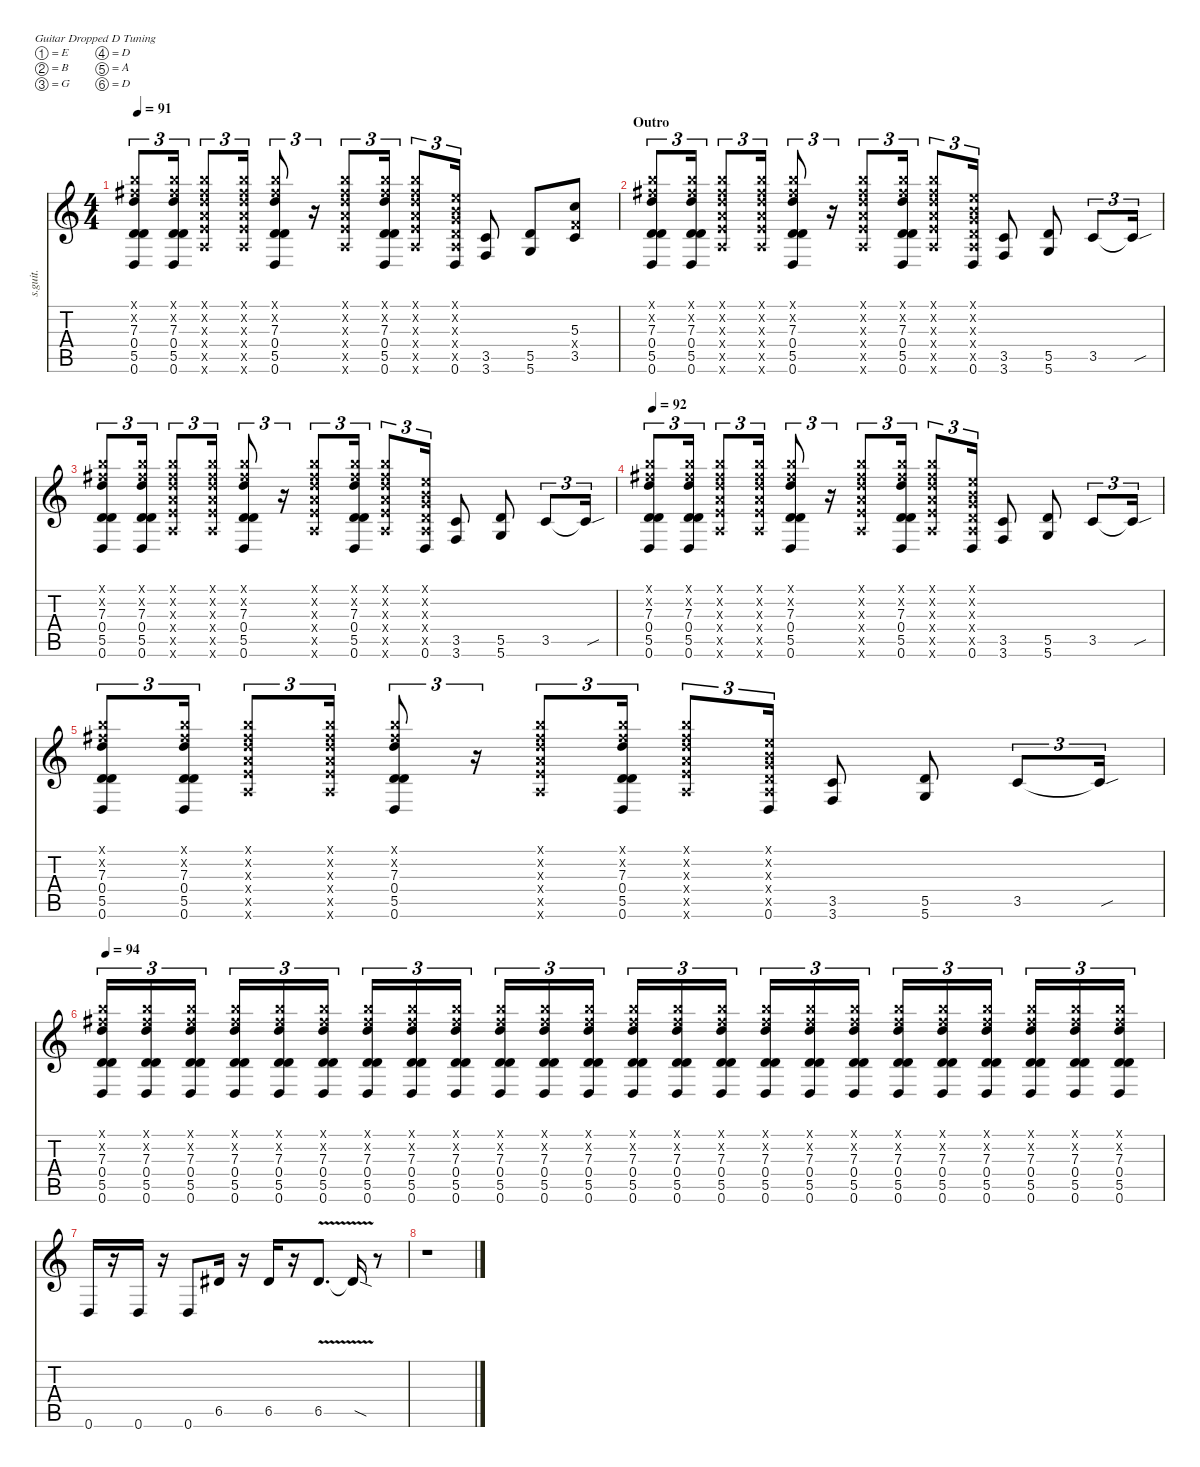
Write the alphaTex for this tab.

\defaultSystemsLayout 4
\hideDynamics
\bracketExtendMode nobrackets
\track ("Tom Morello - Guitar 2" "s.guit.") {instrument overdrivenguitar}
\staff {score tabs}
\tuning (E4 B3 G3 D3 A2 D2)
\ts (4 4)
\tempo 91
\clef g2
\ks c
(7.1{x} 7.2{x acc #} 7.3 0.4 5.5 0.6).8{tu (3 2) lyrics (0 "") lyrics (1 "") lyrics (2 "") lyrics (3 "") lyrics (4 "") dy f} (7.1{x} 7.2{x acc #} 7.3 0.4 5.5 0.6).16{tu (3 2) lyrics (0 "") lyrics (1 "") lyrics (2 "") lyrics (3 "") lyrics (4 "")} (7.1{x} 7.2{x acc #} 7.3{x} 7.4{x} 7.5{x} 7.6{x}).8{tu (3 2) lyrics (0 "") lyrics (1 "") lyrics (2 "") lyrics (3 "") lyrics (4 "")} (7.1{x} 7.2{x acc #} 7.3{x} 7.4{x} 7.5{x} 7.6{x}).16{tu (3 2) lyrics (0 "") lyrics (1 "") lyrics (2 "") lyrics (3 "") lyrics (4 "")} (7.1{x} 7.2{x acc #} 7.3 0.4 5.5 0.6).8{tu (3 2) lyrics (0 "") lyrics (1 "") lyrics (2 "") lyrics (3 "") lyrics (4 "")} r.16{tu (3 2)} (7.1{x} 7.2{x acc #} 7.3{x} 7.4{x} 7.5{x} 7.6{x}).8{tu (3 2) lyrics (0 "") lyrics (1 "") lyrics (2 "") lyrics (3 "") lyrics (4 "")} (7.1{x} 7.2{x acc #} 7.3 0.4 5.5 0.6).16{tu (3 2) lyrics (0 "") lyrics (1 "") lyrics (2 "") lyrics (3 "") lyrics (4 "")} (7.1{x} 7.2{x acc #} 7.3{x} 7.4{x} 7.5{x} 7.6{x}).8{tu (3 2) lyrics (0 "") lyrics (1 "") lyrics (2 "") lyrics (3 "") lyrics (4 "")} (0.1{x} 0.2{x} 0.3{x} 0.4{x} 0.5{x} 0.6).16{tu (3 2) lyrics (0 "") lyrics (1 "") lyrics (2 "") lyrics (3 "") lyrics (4 "")} (3.5 3.6).8{lyrics (0 "") lyrics (1 "") lyrics (2 "") lyrics (3 "") lyrics (4 "")} (5.5 5.6).8{lyrics (0 "") lyrics (1 "") lyrics (2 "") lyrics (3 "") lyrics (4 "")} (5.3 3.4{x} 3.5).8{lyrics (0 "") lyrics (1 "") lyrics (2 "") lyrics (3 "") lyrics (4 "")} |
\section ("" "Outro")
(7.1{x} 7.2{x acc #} 7.3 0.4 5.5 0.6).8{tu (3 2) lyrics (0 "") lyrics (1 "") lyrics (2 "") lyrics (3 "") lyrics (4 "")} (7.1{x} 7.2{x acc #} 7.3 0.4 5.5 0.6).16{tu (3 2) lyrics (0 "") lyrics (1 "") lyrics (2 "") lyrics (3 "") lyrics (4 "")} (7.1{x} 7.2{x acc #} 7.3{x} 7.4{x} 7.5{x} 7.6{x}).8{tu (3 2) lyrics (0 "") lyrics (1 "") lyrics (2 "") lyrics (3 "") lyrics (4 "")} (7.1{x} 7.2{x acc #} 7.3{x} 7.4{x} 7.5{x} 7.6{x}).16{tu (3 2) lyrics (0 "") lyrics (1 "") lyrics (2 "") lyrics (3 "") lyrics (4 "")} (7.1{x} 7.2{x acc #} 7.3 0.4 5.5 0.6).8{tu (3 2) lyrics (0 "") lyrics (1 "") lyrics (2 "") lyrics (3 "") lyrics (4 "")} r.16{tu (3 2)} (7.1{x} 7.2{x acc #} 7.3{x} 7.4{x} 7.5{x} 7.6{x}).8{tu (3 2) lyrics (0 "") lyrics (1 "") lyrics (2 "") lyrics (3 "") lyrics (4 "")} (7.1{x} 7.2{x acc #} 7.3 0.4 5.5 0.6).16{tu (3 2) lyrics (0 "") lyrics (1 "") lyrics (2 "") lyrics (3 "") lyrics (4 "")} (7.1{x} 7.2{x acc #} 7.3{x} 7.4{x} 7.5{x} 7.6{x}).8{tu (3 2) lyrics (0 "") lyrics (1 "") lyrics (2 "") lyrics (3 "") lyrics (4 "")} (0.1{x} 0.2{x} 0.3{x} 0.4{x} 0.5{x} 0.6).16{tu (3 2) lyrics (0 "") lyrics (1 "") lyrics (2 "") lyrics (3 "") lyrics (4 "")} (3.5 3.6).8{lyrics (0 "") lyrics (1 "") lyrics (2 "") lyrics (3 "") lyrics (4 "")} (5.5 5.6).8{lyrics (0 "") lyrics (1 "") lyrics (2 "") lyrics (3 "") lyrics (4 "")} 3.5.8{tu (3 2) lyrics (0 "") lyrics (1 "") lyrics (2 "") lyrics (3 "") lyrics (4 "")} 3.5{sou t}.16{tu (3 2) lyrics (0 "") lyrics (1 "") lyrics (2 "") lyrics (3 "") lyrics (4 "")} |
(7.1{x} 7.2{x acc #} 7.3 0.4 5.5 0.6).8{tu (3 2) lyrics (0 "") lyrics (1 "") lyrics (2 "") lyrics (3 "") lyrics (4 "")} (7.1{x} 7.2{x acc #} 7.3 0.4 5.5 0.6).16{tu (3 2) lyrics (0 "") lyrics (1 "") lyrics (2 "") lyrics (3 "") lyrics (4 "")} (7.1{x} 7.2{x acc #} 7.3{x} 7.4{x} 7.5{x} 7.6{x}).8{tu (3 2) lyrics (0 "") lyrics (1 "") lyrics (2 "") lyrics (3 "") lyrics (4 "")} (7.1{x} 7.2{x acc #} 7.3{x} 7.4{x} 7.5{x} 7.6{x}).16{tu (3 2) lyrics (0 "") lyrics (1 "") lyrics (2 "") lyrics (3 "") lyrics (4 "")} (7.1{x} 7.2{x acc #} 7.3 0.4 5.5 0.6).8{tu (3 2) lyrics (0 "") lyrics (1 "") lyrics (2 "") lyrics (3 "") lyrics (4 "")} r.16{tu (3 2)} (7.1{x} 7.2{x acc #} 7.3{x} 7.4{x} 7.5{x} 7.6{x}).8{tu (3 2) lyrics (0 "") lyrics (1 "") lyrics (2 "") lyrics (3 "") lyrics (4 "")} (7.1{x} 7.2{x acc #} 7.3 0.4 5.5 0.6).16{tu (3 2) lyrics (0 "") lyrics (1 "") lyrics (2 "") lyrics (3 "") lyrics (4 "")} (7.1{x} 7.2{x acc #} 7.3{x} 7.4{x} 7.5{x} 7.6{x}).8{tu (3 2) lyrics (0 "") lyrics (1 "") lyrics (2 "") lyrics (3 "") lyrics (4 "")} (0.1{x} 0.2{x} 0.3{x} 0.4{x} 0.5{x} 0.6).16{tu (3 2) lyrics (0 "") lyrics (1 "") lyrics (2 "") lyrics (3 "") lyrics (4 "")} (3.5 3.6).8{lyrics (0 "") lyrics (1 "") lyrics (2 "") lyrics (3 "") lyrics (4 "")} (5.5 5.6).8{lyrics (0 "") lyrics (1 "") lyrics (2 "") lyrics (3 "") lyrics (4 "")} 3.5.8{tu (3 2) lyrics (0 "") lyrics (1 "") lyrics (2 "") lyrics (3 "") lyrics (4 "")} 3.5{sou t}.16{tu (3 2) lyrics (0 "") lyrics (1 "") lyrics (2 "") lyrics (3 "") lyrics (4 "")} |
\tempo 92
(7.1{x} 7.2{x acc #} 7.3 0.4 5.5 0.6).8{tu (3 2) lyrics (0 "") lyrics (1 "") lyrics (2 "") lyrics (3 "") lyrics (4 "")} (7.1{x} 7.2{x acc #} 7.3 0.4 5.5 0.6).16{tu (3 2) lyrics (0 "") lyrics (1 "") lyrics (2 "") lyrics (3 "") lyrics (4 "")} (7.1{x} 7.2{x acc #} 7.3{x} 7.4{x} 7.5{x} 7.6{x}).8{tu (3 2) lyrics (0 "") lyrics (1 "") lyrics (2 "") lyrics (3 "") lyrics (4 "")} (7.1{x} 7.2{x acc #} 7.3{x} 7.4{x} 7.5{x} 7.6{x}).16{tu (3 2) lyrics (0 "") lyrics (1 "") lyrics (2 "") lyrics (3 "") lyrics (4 "")} (7.1{x} 7.2{x acc #} 7.3 0.4 5.5 0.6).8{tu (3 2) lyrics (0 "") lyrics (1 "") lyrics (2 "") lyrics (3 "") lyrics (4 "")} r.16{tu (3 2)} (7.1{x} 7.2{x acc #} 7.3{x} 7.4{x} 7.5{x} 7.6{x}).8{tu (3 2) lyrics (0 "") lyrics (1 "") lyrics (2 "") lyrics (3 "") lyrics (4 "")} (7.1{x} 7.2{x acc #} 7.3 0.4 5.5 0.6).16{tu (3 2) lyrics (0 "") lyrics (1 "") lyrics (2 "") lyrics (3 "") lyrics (4 "")} (7.1{x} 7.2{x acc #} 7.3{x} 7.4{x} 7.5{x} 7.6{x}).8{tu (3 2) lyrics (0 "") lyrics (1 "") lyrics (2 "") lyrics (3 "") lyrics (4 "")} (0.1{x} 0.2{x} 0.3{x} 0.4{x} 0.5{x} 0.6).16{tu (3 2) lyrics (0 "") lyrics (1 "") lyrics (2 "") lyrics (3 "") lyrics (4 "")} (3.5 3.6).8{lyrics (0 "") lyrics (1 "") lyrics (2 "") lyrics (3 "") lyrics (4 "")} (5.5 5.6).8{lyrics (0 "") lyrics (1 "") lyrics (2 "") lyrics (3 "") lyrics (4 "")} 3.5.8{tu (3 2) lyrics (0 "") lyrics (1 "") lyrics (2 "") lyrics (3 "") lyrics (4 "")} 3.5{sou t}.16{tu (3 2) lyrics (0 "") lyrics (1 "") lyrics (2 "") lyrics (3 "") lyrics (4 "")} |
(7.1{x} 7.2{x acc #} 7.3 0.4 5.5 0.6).8{tu (3 2) lyrics (0 "") lyrics (1 "") lyrics (2 "") lyrics (3 "") lyrics (4 "")} (7.1{x} 7.2{x acc #} 7.3 0.4 5.5 0.6).16{tu (3 2) lyrics (0 "") lyrics (1 "") lyrics (2 "") lyrics (3 "") lyrics (4 "")} (7.1{x} 7.2{x acc #} 7.3{x} 7.4{x} 7.5{x} 7.6{x}).8{tu (3 2) lyrics (0 "") lyrics (1 "") lyrics (2 "") lyrics (3 "") lyrics (4 "")} (7.1{x} 7.2{x acc #} 7.3{x} 7.4{x} 7.5{x} 7.6{x}).16{tu (3 2) lyrics (0 "") lyrics (1 "") lyrics (2 "") lyrics (3 "") lyrics (4 "")} (7.1{x} 7.2{x acc #} 7.3 0.4 5.5 0.6).8{tu (3 2) lyrics (0 "") lyrics (1 "") lyrics (2 "") lyrics (3 "") lyrics (4 "")} r.16{tu (3 2)} (7.1{x} 7.2{x acc #} 7.3{x} 7.4{x} 7.5{x} 7.6{x}).8{tu (3 2) lyrics (0 "") lyrics (1 "") lyrics (2 "") lyrics (3 "") lyrics (4 "")} (7.1{x} 7.2{x acc #} 7.3 0.4 5.5 0.6).16{tu (3 2) lyrics (0 "") lyrics (1 "") lyrics (2 "") lyrics (3 "") lyrics (4 "")} (7.1{x} 7.2{x acc #} 7.3{x} 7.4{x} 7.5{x} 7.6{x}).8{tu (3 2) lyrics (0 "") lyrics (1 "") lyrics (2 "") lyrics (3 "") lyrics (4 "")} (0.1{x} 0.2{x} 0.3{x} 0.4{x} 0.5{x} 0.6).16{tu (3 2) lyrics (0 "") lyrics (1 "") lyrics (2 "") lyrics (3 "") lyrics (4 "")} (3.5 3.6).8{lyrics (0 "") lyrics (1 "") lyrics (2 "") lyrics (3 "") lyrics (4 "")} (5.5 5.6).8{lyrics (0 "") lyrics (1 "") lyrics (2 "") lyrics (3 "") lyrics (4 "")} 3.5.8{tu (3 2) lyrics (0 "") lyrics (1 "") lyrics (2 "") lyrics (3 "") lyrics (4 "")} 3.5{sou t}.16{tu (3 2) lyrics (0 "") lyrics (1 "") lyrics (2 "") lyrics (3 "") lyrics (4 "")} |
\tempo 94
(7.1{x} 7.2{x acc #} 7.3 0.4 5.5 0.6).16{tu (3 2) lyrics (0 "") lyrics (1 "") lyrics (2 "") lyrics (3 "") lyrics (4 "")} (7.1{x} 7.2{x acc #} 7.3 0.4 5.5 0.6).16{tu (3 2) lyrics (0 "") lyrics (1 "") lyrics (2 "") lyrics (3 "") lyrics (4 "")} (7.1{x} 7.2{x acc #} 7.3 0.4 5.5 0.6).16{tu (3 2) lyrics (0 "") lyrics (1 "") lyrics (2 "") lyrics (3 "") lyrics (4 "")} (7.1{x} 7.2{x acc #} 7.3 0.4 5.5 0.6).16{tu (3 2) lyrics (0 "") lyrics (1 "") lyrics (2 "") lyrics (3 "") lyrics (4 "")} (7.1{x} 7.2{x acc #} 7.3 0.4 5.5 0.6).16{tu (3 2) lyrics (0 "") lyrics (1 "") lyrics (2 "") lyrics (3 "") lyrics (4 "")} (7.1{x} 7.2{x acc #} 7.3 0.4 5.5 0.6).16{tu (3 2) lyrics (0 "") lyrics (1 "") lyrics (2 "") lyrics (3 "") lyrics (4 "")} (7.1{x} 7.2{x acc #} 7.3 0.4 5.5 0.6).16{tu (3 2) lyrics (0 "") lyrics (1 "") lyrics (2 "") lyrics (3 "") lyrics (4 "")} (7.1{x} 7.2{x acc #} 7.3 0.4 5.5 0.6).16{tu (3 2) lyrics (0 "") lyrics (1 "") lyrics (2 "") lyrics (3 "") lyrics (4 "")} (7.1{x} 7.2{x acc #} 7.3 0.4 5.5 0.6).16{tu (3 2) lyrics (0 "") lyrics (1 "") lyrics (2 "") lyrics (3 "") lyrics (4 "")} (7.1{x} 7.2{x acc #} 7.3 0.4 5.5 0.6).16{tu (3 2) lyrics (0 "") lyrics (1 "") lyrics (2 "") lyrics (3 "") lyrics (4 "")} (7.1{x} 7.2{x acc #} 7.3 0.4 5.5 0.6).16{tu (3 2) lyrics (0 "") lyrics (1 "") lyrics (2 "") lyrics (3 "") lyrics (4 "")} (7.1{x} 7.2{x acc #} 7.3 0.4 5.5 0.6).16{tu (3 2) lyrics (0 "") lyrics (1 "") lyrics (2 "") lyrics (3 "") lyrics (4 "")} (7.1{x} 7.2{x acc #} 7.3 0.4 5.5 0.6).16{tu (3 2) lyrics (0 "") lyrics (1 "") lyrics (2 "") lyrics (3 "") lyrics (4 "")} (7.1{x} 7.2{x acc #} 7.3 0.4 5.5 0.6).16{tu (3 2) lyrics (0 "") lyrics (1 "") lyrics (2 "") lyrics (3 "") lyrics (4 "")} (7.1{x} 7.2{x acc #} 7.3 0.4 5.5 0.6).16{tu (3 2) lyrics (0 "") lyrics (1 "") lyrics (2 "") lyrics (3 "") lyrics (4 "")} (7.1{x} 7.2{x acc #} 7.3 0.4 5.5 0.6).16{tu (3 2) lyrics (0 "") lyrics (1 "") lyrics (2 "") lyrics (3 "") lyrics (4 "")} (7.1{x} 7.2{x acc #} 7.3 0.4 5.5 0.6).16{tu (3 2) lyrics (0 "") lyrics (1 "") lyrics (2 "") lyrics (3 "") lyrics (4 "")} (7.1{x} 7.2{x acc #} 7.3 0.4 5.5 0.6).16{tu (3 2) lyrics (0 "") lyrics (1 "") lyrics (2 "") lyrics (3 "") lyrics (4 "")} (7.1{x} 7.2{x acc #} 7.3 0.4 5.5 0.6).16{tu (3 2) lyrics (0 "") lyrics (1 "") lyrics (2 "") lyrics (3 "") lyrics (4 "")} (7.1{x} 7.2{x acc #} 7.3 0.4 5.5 0.6).16{tu (3 2) lyrics (0 "") lyrics (1 "") lyrics (2 "") lyrics (3 "") lyrics (4 "")} (7.1{x} 7.2{x acc #} 7.3 0.4 5.5 0.6).16{tu (3 2) lyrics (0 "") lyrics (1 "") lyrics (2 "") lyrics (3 "") lyrics (4 "")} (7.1{x} 7.2{x acc #} 7.3 0.4 5.5 0.6).16{tu (3 2) lyrics (0 "") lyrics (1 "") lyrics (2 "") lyrics (3 "") lyrics (4 "")} (7.1{x} 7.2{x acc #} 7.3 0.4 5.5 0.6).16{tu (3 2) lyrics (0 "") lyrics (1 "") lyrics (2 "") lyrics (3 "") lyrics (4 "")} (7.1{x} 7.2{x acc #} 7.3 0.4 5.5 0.6).16{tu (3 2) lyrics (0 "") lyrics (1 "") lyrics (2 "") lyrics (3 "") lyrics (4 "")} |
0.6.16{lyrics (0 "") lyrics (1 "") lyrics (2 "") lyrics (3 "") lyrics (4 "")} r.16 0.6.16{lyrics (0 "") lyrics (1 "") lyrics (2 "") lyrics (3 "") lyrics (4 "")} r.16 0.6.8{lyrics (0 "") lyrics (1 "") lyrics (2 "") lyrics (3 "") lyrics (4 "")} 6.5{acc #}.16{lyrics (0 "") lyrics (1 "") lyrics (2 "") lyrics (3 "") lyrics (4 "")} r.16 6.5{acc #}.16{lyrics (0 "") lyrics (1 "") lyrics (2 "") lyrics (3 "") lyrics (4 "")} r.16 6.5{v acc #}.8{d lyrics (0 "") lyrics (1 "") lyrics (2 "") lyrics (3 "") lyrics (4 "")} 6.5{sod t}.16{lyrics (0 "") lyrics (1 "") lyrics (2 "") lyrics (3 "") lyrics (4 "")} r.8 |
r.1
